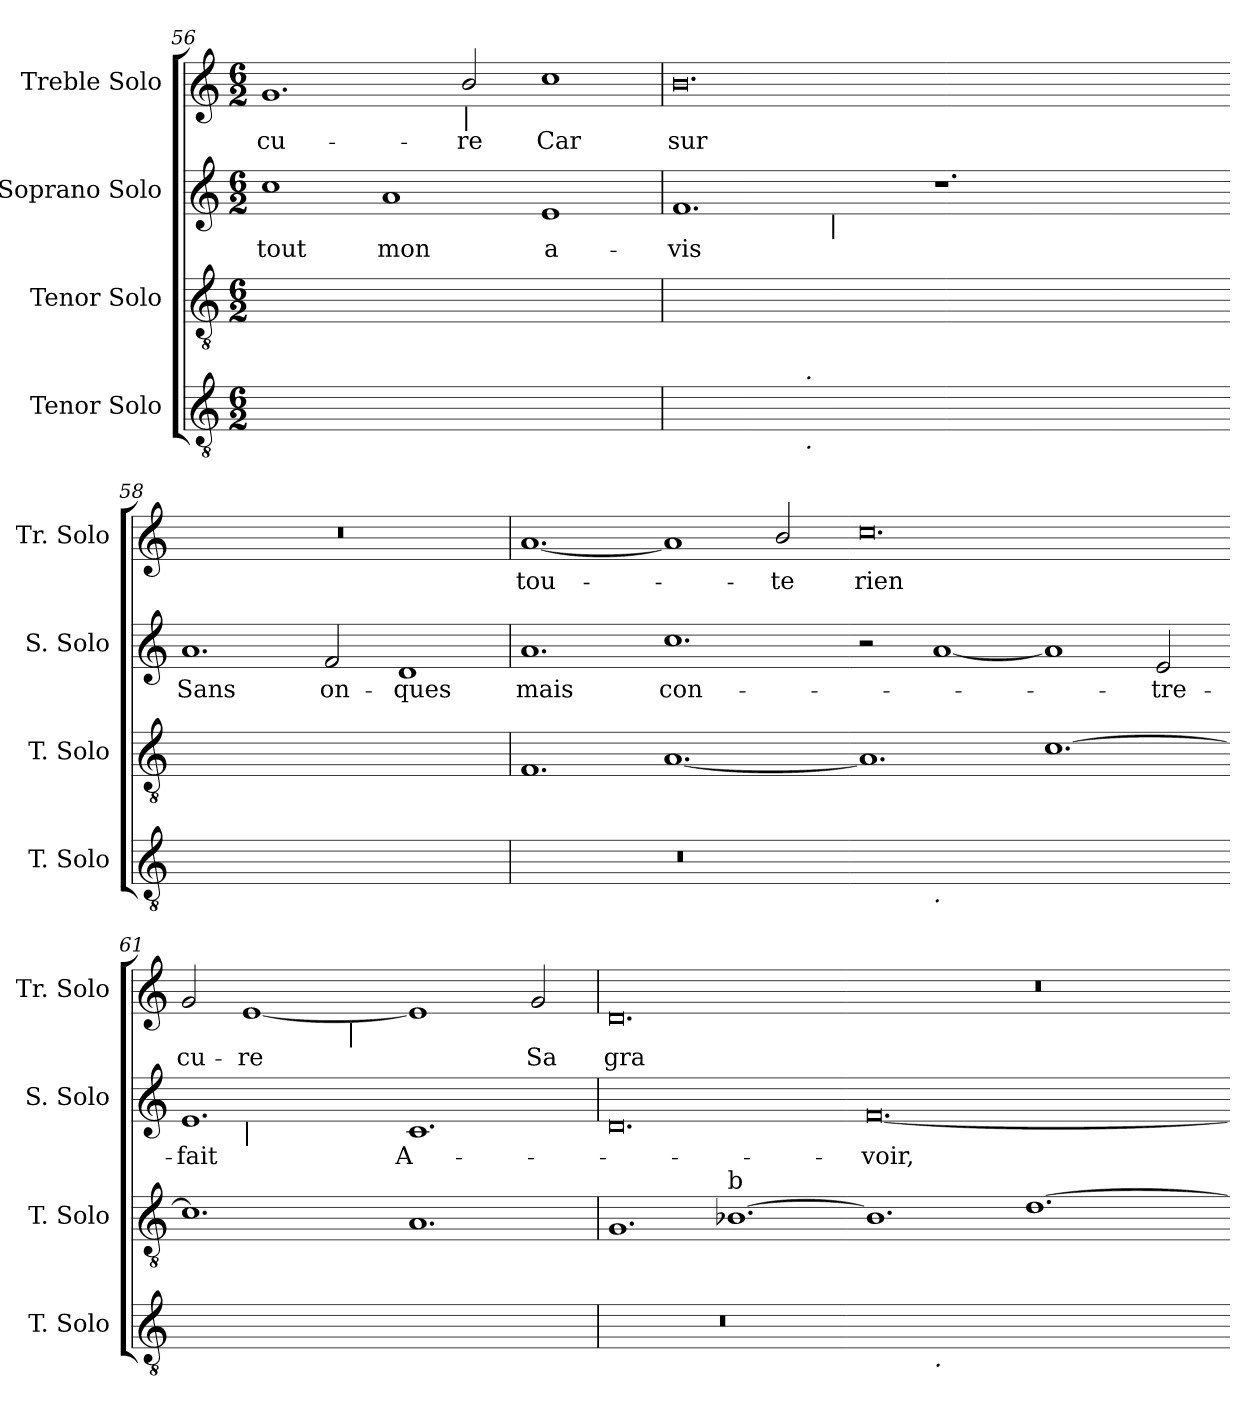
**kern	**kern	**kern	**text	**kern	**text
*part4	*part3	*part2	*part2	*part1	*part1
*staff4	*staff3	*staff2	*staff2	*staff1	*staff1
*I"Tenor Solo	*I"Tenor Solo	*I"Soprano Solo	*	*I"Treble Solo	*
*I'T. Solo	*I'T. Solo	*I'S. Solo	*	*I'Tr. Solo	*
*clefGv2	*clefGv2	*clefG2	*	*clefG2	*
*ITrd7c12	*ITrd7c12	*	*	*	*
*k[]	*k[]	*k[]	*	*k[]	*
*C:	*C:	*C:	*	*C:	*
*M6/2	*M6/2	*M6/2	*	*M6/2	*
=56	=56	=56	=56	=56	=56
!	!	!	!LO:LY:b:color=#000000	!	!
!	!	!	!	!	!LO:LY:b:color=#000000
0.Ciyy]	0.EEiyy]	1cci	tout	1.gi	cu-
!	!	!	!LO:LY:b:color=#000000	!	!
.	.	1ai	mon	.	.
!	!	!	!	!LO:TX:b:i:t=|	!
!	!	!	!	!	!LO:LY:b:color=#000000
.	.	.	.	2bi/	-re
!	!	!	!LO:LY:b:color=#000000	!	!
!	!	!	!	!	!LO:LY:b:color=#000000
.	.	1ei	a-	1cci	Car
=57	=57	=57	=57	=57	=57
!	!	!	!LO:LY:b:color=#000000	!	!
!	!	!	!	!	!LO:LY:b:color=#000000
*^	*	*^	*	*	*
[>0.Diyy	2ryy	[<0.DDiyy	1.fi	2ryy	-vis	0.bi	sur
.	8ryy	.	.	8ryy	.	.	.
.	64ryy	.	.	16ryy	.	.	.
.	128ryy	.	.	.	.	.	.
.	512ryy	.	.	.	.	.	.
!	!LO:TX:b:i:t=.	!	!	!	!	!	!
!	!LO:TX:a:i:t=.	!	!	!	!	!	!
.	1ryy	.	.	.	.	.	.
.	.	.	.	128ryy	.	.	.
.	.	.	.	1024ryy	.	.	.
!	!	!	!	!LO:TX:b:i:t=|	!	!	!
.	.	.	.	1ryy	.	.	.
.	.	.	1.r	.	.	.	.
.	1ryy	.	.	.	.	.	.
.	.	.	.	1ryy	.	.	.
.	4ryy	.	.	.	.	.	.
.	.	.	.	4ryy	.	.	.
.	16ryy	.	.	.	.	.	.
.	.	.	.	32ryy	.	.	.
.	32ryy	.	.	.	.	.	.
.	.	.	.	64ryy	.	.	.
.	.	.	.	256..ryy	.	.	.
.	256.ryy	.	.	.	.	.	.
*v	*v	*	*v	*v	*	*	*
=58-	=58-	=58-	=58-	=58-	=58-
*^	*	*^	*	*	*
!	!	!	!	!	!LO:LY:b:color=#000000	!LO:N:vis=1	!
*v	*v	*	*v	*v	*	*	*
0.Diyy]	0.DDiyy]	1.ai	Sans	0.r	.
!	!	!	!LO:LY:b:color=#000000	!	!
.	.	2fi/	on-	.	.
!	!	!	!LO:LY:b:color=#000000	!	!
.	.	1di	-ques	.	.
=59	=59	=59	=59	=59	=59
!LO:N:vis=1	!	!	!	!	!
!	!	!	!LO:LY:b:color=#000000	!	!
!	!	!	!	!	!LO:LY:b:color=#000000
0.r	1.FFi	1.ai	mais	[<1.ai	tou-
!	!	!	!LO:LY:b:color=#000000	!	!
.	[<1.AAi	1.cci	con-	1ai]	.
!	!	!	!	!	!LO:LY:b:color=#000000
.	.	.	.	2bi/	-te
=60-	=60-	=60-	=60-	=60-	=60-
!	!	!	!	!	!LO:LY:b:color=#000000
*^	*	*	*	*	*
[>0.Ciyy	2ryy	1.AAi]	2r	.	0.cci	rien
!	!LO:TX:b:i:t=.	!	!	!	!	!
.	1ryy	.	[<1ai	.	.	.
.	1.ryy	[>1.Ci	1ai]	.	.	.
!	!	!	!	!LO:LY:b:color=#000000	!	!
.	.	.	2ei/	-tre-	.	.
*v	*v	*	*	*	*	*
=61-	=61-	=61-	=61-	=61-	=61-
*^	*	*	*	*	*
!	!	!	!	!LO:LY:b:color=#000000	!	!
*v	*v	*	*	*	*	*
*^	*	*	*	*	*
!	!	!	!	!	!	!LO:LY:b:color=#000000
*v	*v	*	*^	*	*^	*
0.Ciyy]	1.Ci]	1.ei	2ryy	-fait	2gi/	2ryy	cu-
!	!	!	!LO:TX:b:i:t=|	!	!	!	!
!	!	!	!	!	!	!	!LO:LY:b:color=#000000
.	.	.	1ryy	.	[<1ei	4ryy	-re
.	.	.	.	.	.	8ryy	.
.	.	.	.	.	.	16ryy	.
.	.	.	.	.	.	32ryy	.
.	.	.	.	.	.	64ryy	.
.	.	.	.	.	.	512ryy	.
!	!	!	!	!	!	!LO:TX:b:i:t=|	!
.	.	.	.	.	.	1ryy	.
!	!	!	!	!LO:LY:b:color=#000000	!	!	!
.	1.AAi	1.ci	1.ryy	A-	1ei]	.	.
.	.	.	.	.	.	1ryy	.
!	!	!	!	!	!	!	!LO:LY:b:color=#000000
.	.	.	.	.	2gi/	.	Sa
.	.	.	.	.	.	128..ryy	.
!!LO:LB:g=z
=62	=62	=62	=62	=62	=62	=62	=62
!LO:N:vis=1	!	!	!	!	!	!	!
*	*	*v	*v	*	*	*	*
*	*	*	*	*v	*v	*
*	*	*^	*	*^	*
!	!	!	!	!	!	!	!LO:LY:b:color=#000000
*	*	*v	*v	*	*	*	*
*	*	*	*	*v	*v	*
0.r	1.GGi	0.di	.	0.di	gra-
!	!LO:TX:a:t=b	!	!	!	!
.	[<1.BB-i	.	.	.	.
=63-	=63-	=63-	=63-	=63-	=63-
!LO:TX:a:t=b	!	!	!	!	!
!	!	!	!LO:LY:b:color=#000000	!LO:N:vis=1	!
*^	*	*	*	*	*
[<0.BB-iyy	2ryy	1.BB-i]	[<0.fi	-voir,	0.r	.
.	128.ryy	.	.	.	.	.
!	!LO:TX:b:i:t=.	!	!	!	!	!
.	1ryy	.	.	.	.	.
.	.	[>1.Di	.	.	.	.
.	1ryy	.	.	.	.	.
.	4ryy	.	.	.	.	.
.	8ryy	.	.	.	.	.
.	16ryy	.	.	.	.	.
.	32ryy	.	.	.	.	.
.	64ryy	.	.	.	.	.
.	256ryy	.	.	.	.	.
*v	*v	*	*	*	*	*
=-	=-	=-	=-	=-	=-
*-	*-	*-	*-	*-	*-
